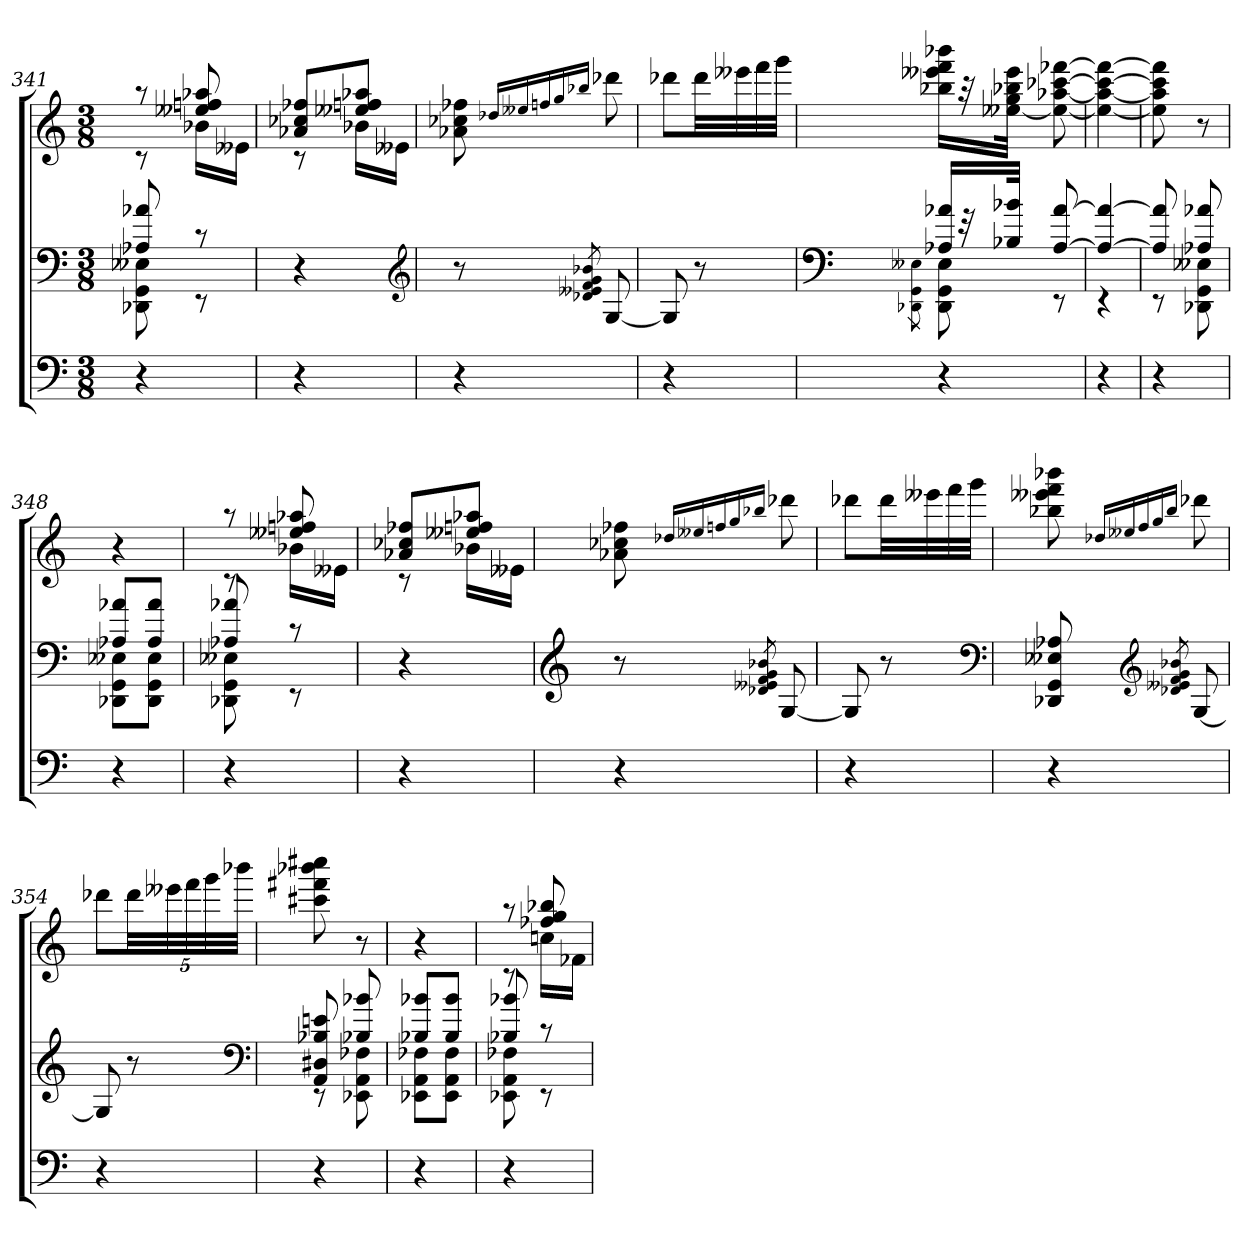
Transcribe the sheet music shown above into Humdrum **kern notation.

**kern	**kern	**kern
*part3	*part2	*part1
*staff3	*staff2	*staff1
*clefF4	*clefF4	*clefG2
*k[]	*k[]	*k[]
*M3/8	*M3/8	*M3/8
=341	=341	=341
*	*^	*^
4r	8A-X 8a-X	8DD-X 8GG 8E--X	8raa	8rc
.	8rc	8rEE	8ee--X 8ffn 8aa-X	16b-XLL
.	.	.	.	16e--XJJ
*	*v	*v	*	*
=342	=342	=342	=342
4r	4r	8a-X 8cc-X 8ff-XL	8rc
.	.	8ee--X 8ffn 8aa-XJ	16b-XLL
.	.	.	16e--XJJ
*	*	*v	*v
*	*clefG2	*
=343	=343	=343
4r	8r	8a-X 8cc-X 8ff-X
.	.	16qqdd-X/LL
.	.	16qqee--X/
.	.	16qqffn/
.	.	16qqgg/
.	8qd-X/ 8qe--X/ 8qf/ 8qg/ 8qb-X/	16qqbb-X/JJ
.	[8G	8ddd-X
=344	=344	=344
4r	8G]	8ddd-XL
.	8r	32ddd-LL
.	.	32eee--X
.	.	32fff
.	.	32gggJJJ
=345	=345	=345
*	*clefF4	*
*	*^	*
.	.	8qDD-X\ 8qGG\ 8qE--X\	.
4r	16A-X 16a-XLL	8DD-] 8GG] 8E--]	16bb-X 16eee--X 16fff 16bbb-XLL
.	32r	.	32r
.	32B-X 32b-XJJk	.	[32ee--X 32gg 32bb-X 32eee--JJk
.	[8A- [8a-	8rEE	8ee--_ [8aa-X [8ccc-X [8fff-X
=346	=346	=346	=346
4r	4A-_ 4a-_	4rEE	4ee--_ 4aa-_ 4ccc-_ 4fff-_
=347	=347	=347	=347
4r	8A-] 8a-]	8rEE	8ee--] 8aa-] 8ccc-] 8fff-]
.	8A-X 8a-X	8DD-X 8GG 8E--X	8r
=348	=348	=348	=348
4r	8A-X 8a-XL	8DD-X 8GG 8E--XL	4r
.	8A- 8a-J	8DD- 8GG 8E--J	.
=349	=349	=349	=349
*	*	*	*^
4r	8A-X 8a-X	8DD-X 8GG 8E--X	8raa	8rc
.	8rc	8rEE	8ee--X 8ffn 8aa-X	16b-XLL
.	.	.	.	16e--XJJ
*	*v	*v	*	*
=350	=350	=350	=350
4r	4r	8a-X 8cc-X 8ff-XL	8rc
.	.	8ee--X 8ffn 8aa-XJ	16b-XLL
.	.	.	16e--XJJ
*	*	*v	*v
=351	=351	=351
*	*clefG2	*
4r	8r	8a-X 8cc-X 8ff-X
.	.	16qqdd-X/LL
.	.	16qqee--X/
.	.	16qqffn/
.	.	16qqgg/
.	8qd-X/ 8qe--X/ 8qf/ 8qg/ 8qb-X/	16qqbb-X/JJ
.	[8G	8ddd-X
=352	=352	=352
4r	8G]	8ddd-XL
.	8r	32ddd-LL
.	.	32eee--X
.	.	32fff
.	.	32gggJJJ
*	*clefF4	*
=353	=353	=353
4r	8DD-X 8GG 8E--X 8A-X	8bb-X 8eee--X 8fff 8bbb-X
*	*clefG2	*
.	.	16qqdd-X/LL
.	.	16qqee--X/
.	.	16qqff/
.	.	16qqgg/
.	8qd-X/ 8qe--X/ 8qf/ 8qg/ 8qb-X/	16qqbb-/JJ
.	[8G	8ddd-X
=354	=354	=354
4r	8G]	8ddd-XL
.	8r	40ddd-LL
.	.	40eee--X
.	.	40fff
.	.	40ggg
.	.	40bbb-XJJJ
*	*clefF4	*
=355	=355	=355
*	*^	*
4r	8AA 8D#X 8B-X 8en	8rEE	8ccc#X 8fff#X 8bbb-X 8cccc#X
.	8B-X 8b-X	8EE-X 8AA 8F-X	8r
=356	=356	=356	=356
4r	8B-X 8b-XL	8EE-X 8AA 8F-XL	4r
.	8B- 8b-J	8EE- 8AA 8F-J	.
=357	=357	=357	=357
*	*	*	*^
4r	8B-X 8b-X	8EE-X 8AA 8F-X	8raa	8rc
.	8rc	8rEE	8ff-X 8gg 8bb-X	16ccnLL
.	.	.	.	16f-XJJ
*	*v	*v	*	*
*	*	*v	*v
=	=	=
*-	*-	*-
